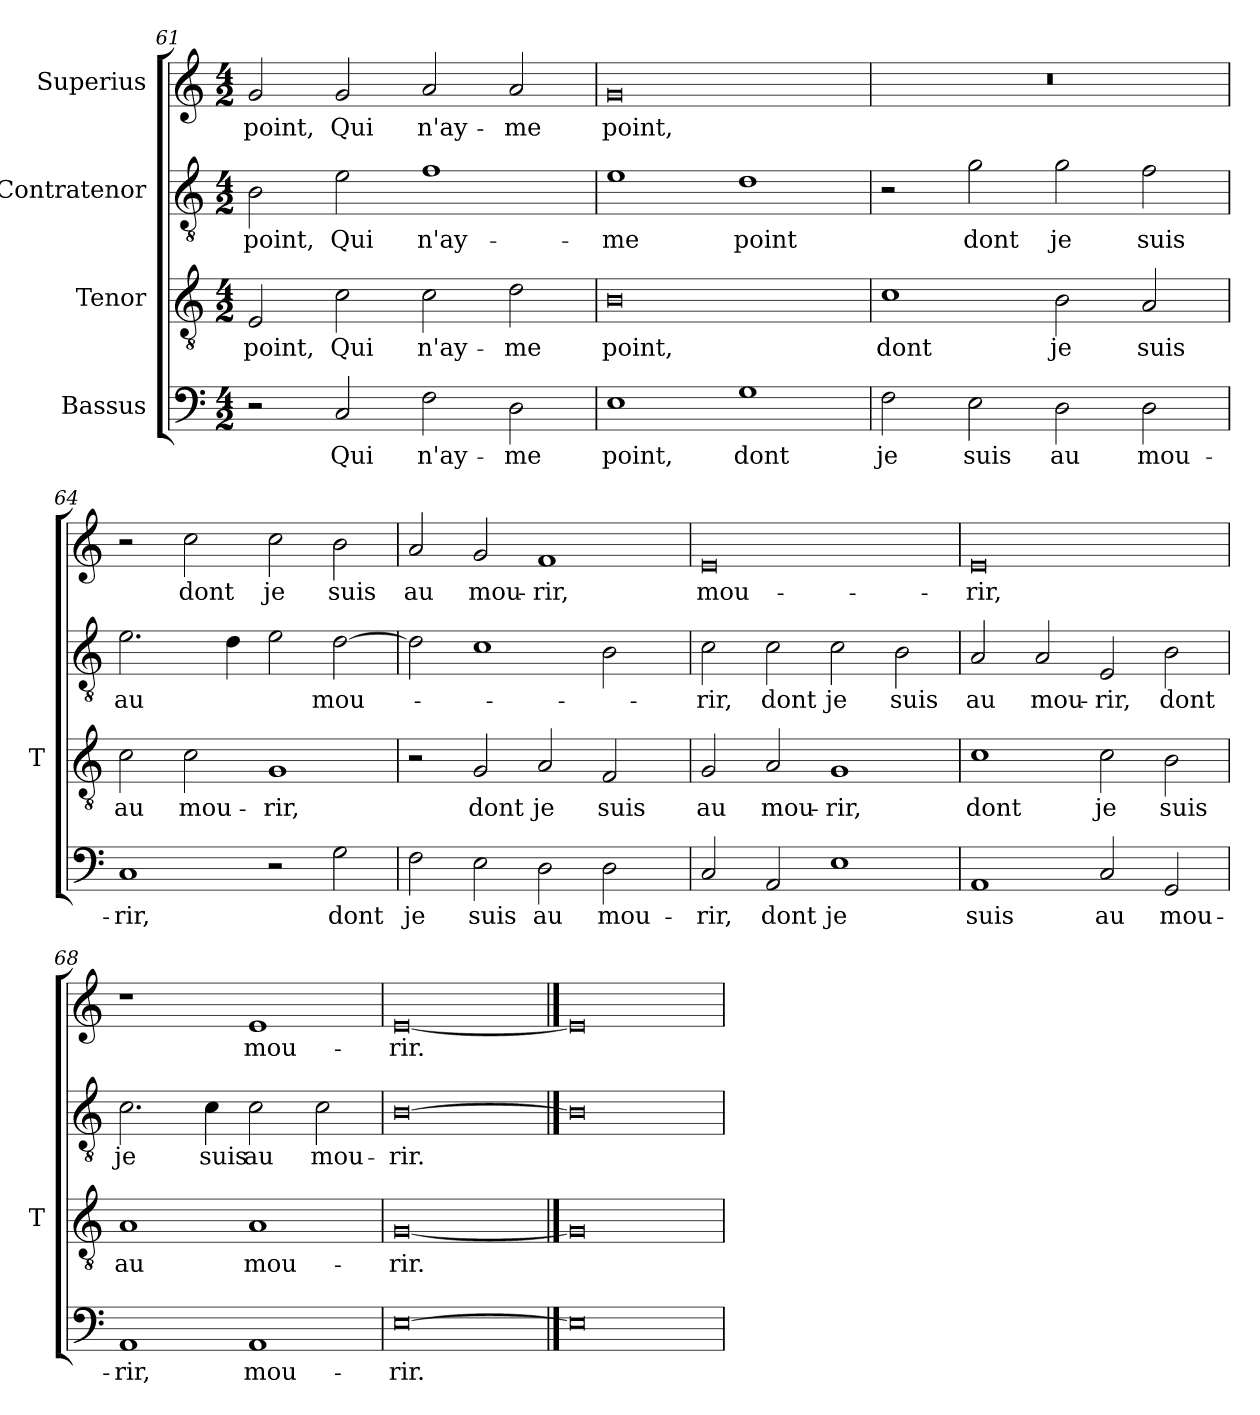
**kern	**text	**kern	**text	**kern	**text	**kern	**text
*part4	*part4	*part3	*part3	*part2	*part2	*part1	*part1
*staff4	*staff4	*staff3	*staff3	*staff2	*staff2	*staff1	*staff1
*I"Bassus	*	*I"Tenor	*	*I"Contratenor	*	*I"Superius	*
*	*	*I'T	*	*	*	*	*
*clefF4	*	*clefGv2	*	*clefGv2	*	*clefG2	*
*k[]	*	*k[]	*	*k[]	*	*k[]	*
*M4/2	*	*M4/2	*	*M4/2	*	*M4/2	*
=61	=61	=61	=61	=61	=61	=61	=61
2r	.	2E	-point,	2B	-point,	2g	-point,
2C	-Qui	2c	-Qui	2e	-Qui	2g	-Qui
2F	n'ay-	2c	n'ay-	1f	n'ay-	2a	n'ay-
2D	-me	2d	-me	.	.	2a	-me
=62	=62	=62	=62	=62	=62	=62	=62
1E	-point,	0B	-point,	1e	-me	0g	-point,
1G	-dont	.	.	1d	-point	.	.
=63	=63	=63	=63	=63	=63	=63	=63
2F	-je	1c	-dont	2r	.	0r	.
2E	-suis	.	.	2g	-dont	.	.
2D	-au	2B	-je	2g	-je	.	.
2D	mou-	2A	-suis	2f	-suis	.	.
=64	=64	=64	=64	=64	=64	=64	=64
1C	-rir,	2c	-au	2.e	-au	2r	.
.	.	2c	mou-	.	.	2cc	-dont
.	.	.	.	4d	.	.	.
2r	.	1G	-rir,	2e	.	2cc	-je
2G	-dont	.	.	[2d	mou-	2b	-suis
=65	=65	=65	=65	=65	=65	=65	=65
2F	-je	2r	.	2d]	.	2a	-au
2E	-suis	2G	-dont	1c	.	2g	mou-
2D	-au	2A	-je	.	.	1f	-rir,
2D	mou-	2F	-suis	2B	.	.	.
=66	=66	=66	=66	=66	=66	=66	=66
2C	-rir,	2G	-au	2c	-rir,	0e	mou-
2AA	-dont	2A	mou-	2c	-dont	.	.
1E	-je	1G	-rir,	2c	-je	.	.
.	.	.	.	2B	-suis	.	.
=67	=67	=67	=67	=67	=67	=67	=67
1AA	-suis	1c	-dont	2A	-au	0e	-rir,
.	.	.	.	2A	mou-	.	.
2C	-au	2c	-je	2E	-rir,	.	.
2GG	mou-	2B	-suis	2B	-dont	.	.
=68	=68	=68	=68	=68	=68	=68	=68
1AA	-rir,	1A	-au	2.c	-je	1r	.
.	.	.	.	4c	-suis	.	.
1AA	mou-	1A	mou-	2c	-au	1e	mou-
.	.	.	.	2c	mou-	.	.
=69	=69	=69	=69	=69	=69	=69	=69
[0E	-rir.	[0G	-rir.	[0B	-rir.	[0e	-rir.
==70	==70	==70	==70	==70	==70	==70	==70
0E]	.	0G]	.	0B]	.	0e]	.
=	=	=	=	=	=	=	=
*-	*-	*-	*-	*-	*-	*-	*-
